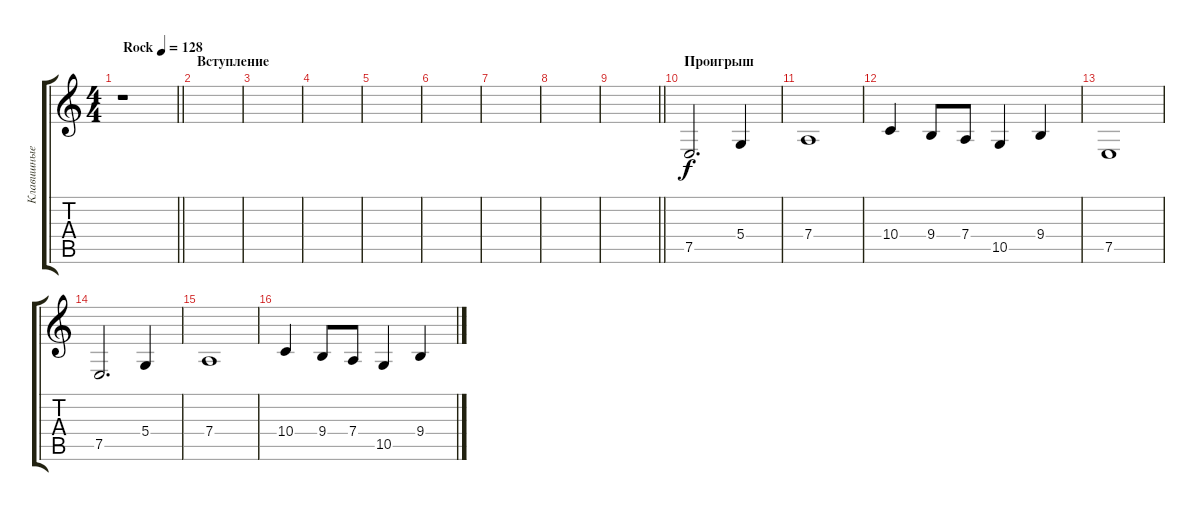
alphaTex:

\track ("Клавишные" "Клавишные") {instrument lead2sawtooth}
\staff {score tabs}
\tuning (E4 B3 G3 D3 A2 E2) {hide}
\ts (4 4)
\tempo (128 "Rock")
\clef g2
\barLineRight lightlight
\ks c
r.1{dy f instrument lead2sawtooth} |
\section ("" "Вступление")
|
|
|
|
|
|
|
\barLineRight lightlight
|
\section ("" "Проигрыш")
7.5.2{d} 5.4.4 |
7.4.1 |
10.4.4 9.4.8 7.4.8 10.5.4 9.4.4 |
7.5.1 |
7.5.2{d} 5.4.4 |
7.4.1 |
10.4.4 9.4.8 7.4.8 10.5.4 9.4.4
